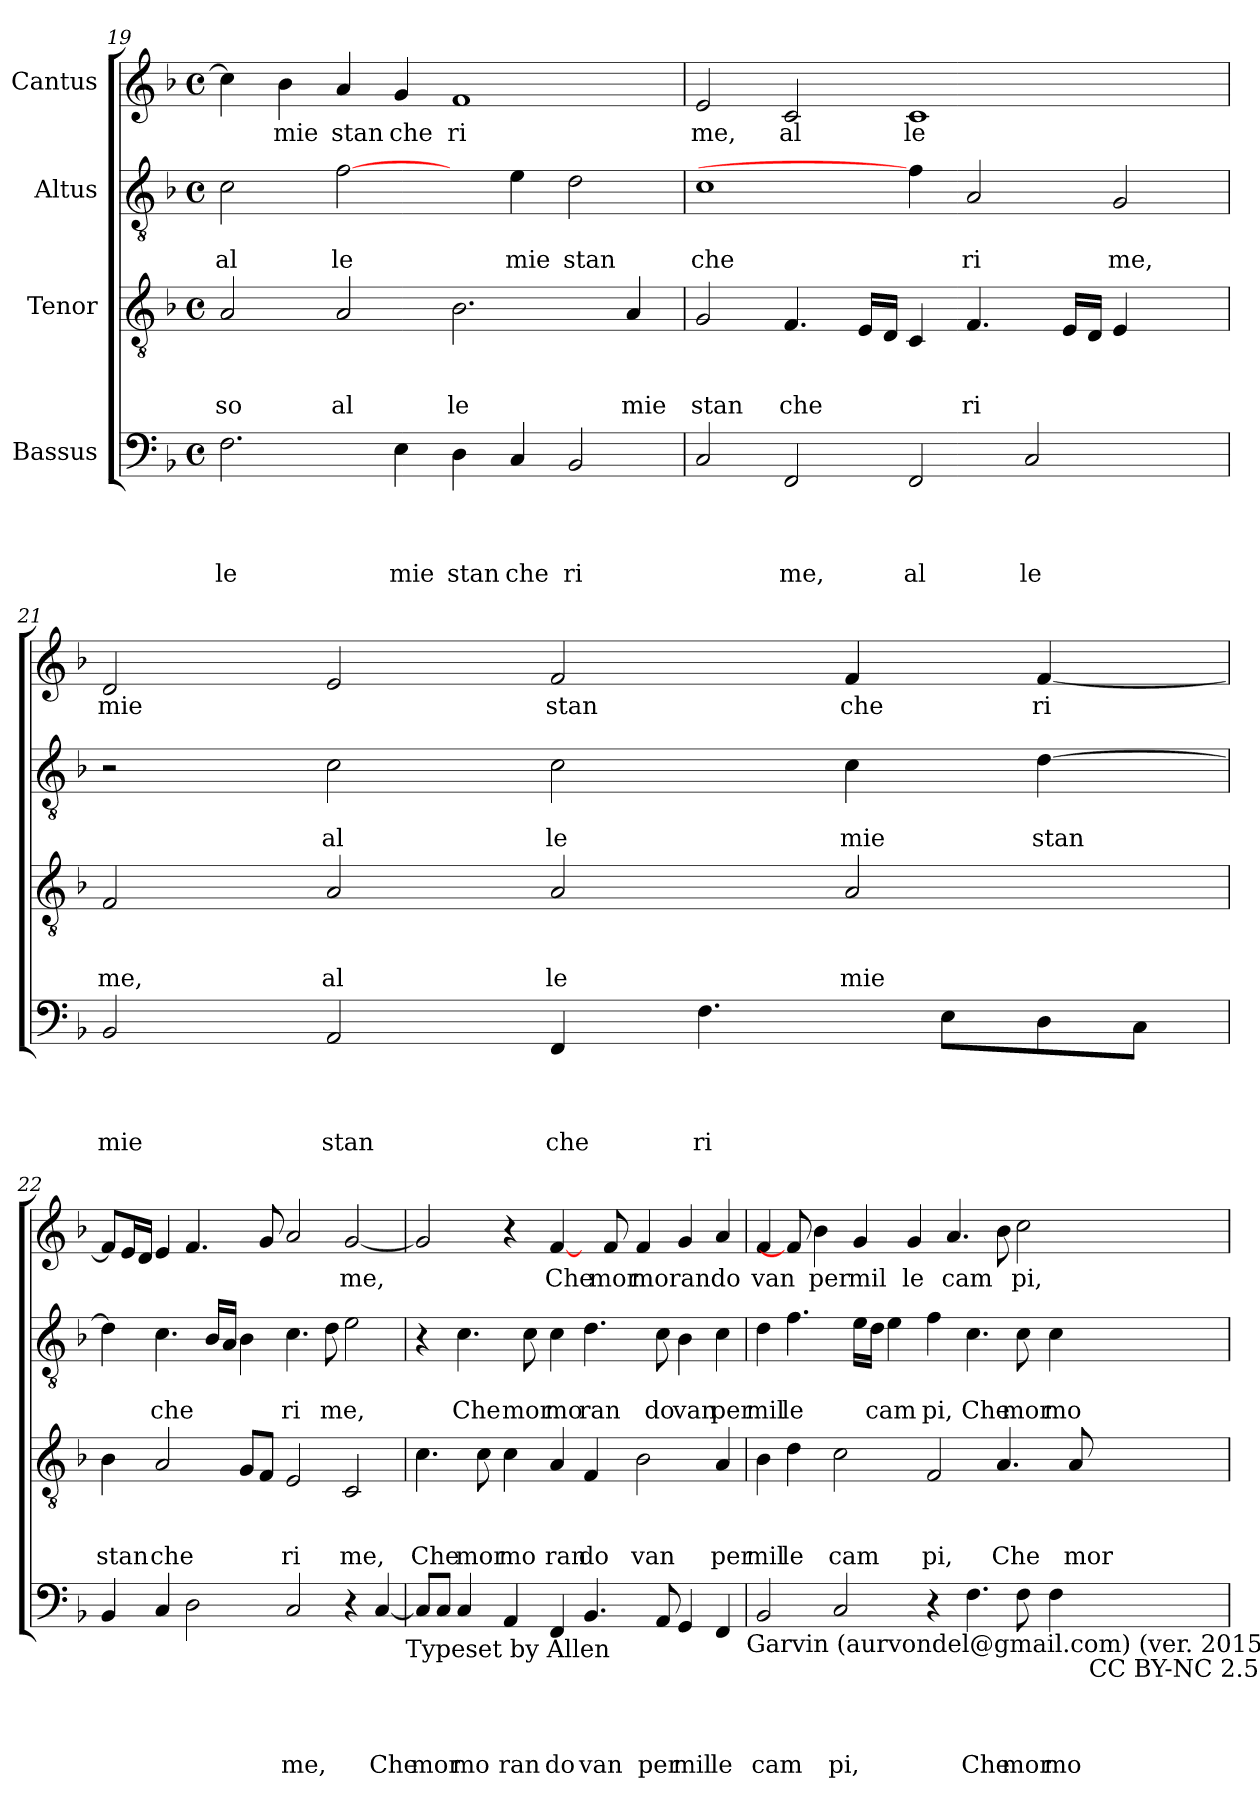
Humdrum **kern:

**kern	**text	**text	**text	**text	**kern	**text	**text	**text	**kern	**text	**text	**kern	**text
*part4	*part4	*part4	*part4	*part4	*part3	*part3	*part3	*part3	*part2	*part2	*part2	*part1	*part1
*staff4	*staff4	*staff4	*staff4	*staff4	*staff3	*staff3	*staff3	*staff3	*staff2	*staff2	*staff2	*staff1	*staff1
*I"Bassus	*	*	*	*	*I"Tenor	*	*	*	*I"Altus	*	*	*I"Cantus	*
*clefF4	*	*	*	*	*clefGv2	*	*	*	*clefGv2	*	*	*clefG2	*
*k[b-]	*	*	*	*	*k[b-]	*	*	*	*k[b-]	*	*	*k[b-]	*
*F:	*	*	*	*	*F:	*	*	*	*F:	*	*	*F:	*
*M4/4	*	*	*	*	*M4/4	*	*	*	*M4/4	*	*	*M4/4	*
*met(c)	*	*	*	*	*met(c)	*	*	*	*met(c)	*	*	*met(c)	*
=19	=19	=19	=19	=19	=19	=19	=19	=19	=19	=19	=19	=19	=19
!	!	!	!	!LO:LY:b	!	!	!	!LO:LY:b	!	!	!LO:LY:b	!	!
2.F\	.	.	.	le	2A/	.	.	so	2c\	.	al	4cc\]	.
!	!	!	!	!	!	!	!	!	!	!	!	!	!LO:LY:b
.	.	.	.	.	.	.	.	.	.	.	.	4b-\	mie
!	!	!	!	!	!	!	!	!LO:LY:b	!	!	!LO:LY:b	!	!LO:LY:b
.	.	.	.	.	2A/	.	.	al	[2f\	.	le	4a/	stan
!	!	!	!	!LO:LY:b	!	!	!	!	!	!	!	!	!LO:LY:b
4E\	.	.	.	mie	.	.	.	.	.	.	.	4g/	che
!	!	!	!	!LO:LY:b	!	!	!	!LO:LY:b	!	!	!	!	!LO:LY:b
4D\	.	.	.	stan	2.B-\	.	.	le	4ryy	.	.	1f	ri
!	!	!	!	!LO:LY:b	!	!	!	!	!	!	!LO:LY:b	!	!
4C/	.	.	.	che	.	.	.	.	4e\	.	mie	.	.
!	!	!	!	!LO:LY:b	!	!	!	!	!	!	!LO:LY:b	!	!
2BB-/	.	.	.	ri	.	.	.	.	2d\	.	stan	.	.
!	!	!	!	!	!	!	!	!LO:LY:b	!	!	!	!	!
.	.	.	.	.	4A/	.	.	mie	.	.	.	.	.
=20	=20	=20	=20	=20	=20	=20	=20	=20	=20	=20	=20	=20	=20
!	!	!	!	!	!	!	!	!LO:LY:b	!	!	!LO:LY:b	!	!LO:LY:b
2C/	.	.	.	.	2G/	.	.	stan	1c	.	che	2e/	me,
!	!	!	!	!LO:LY:b	!	!	!	!LO:LY:b	!	!	!	!	!LO:LY:b
2FF/	.	.	.	me,	4.F/	.	.	che	.	.	.	2c/	al
.	.	.	.	.	16E/LL	.	.	.	.	.	.	.	.
.	.	.	.	.	16D/JJ	.	.	.	.	.	.	.	.
!	!	!	!	!LO:LY:b	!	!	!	!	!	!	!	!	!LO:LY:b
2FF/	.	.	.	al	4C/	.	.	.	4f\]	.	.	1c	le
!	!	!	!	!	!	!	!	!LO:LY:b	!	!	!LO:LY:b	!	!
.	.	.	.	.	4.F/	.	.	ri	2A/	.	ri	.	.
!	!	!	!	!LO:LY:b	!	!	!	!	!	!	!	!	!
2C/	.	.	.	le	.	.	.	.	.	.	.	.	.
.	.	.	.	.	16E/LL	.	.	.	.	.	.	.	.
.	.	.	.	.	16D/JJ	.	.	.	.	.	.	.	.
!	!	!	!	!	!	!	!	!	!	!	!LO:LY:b	!	!
.	.	.	.	.	4E/	.	.	.	2G/	.	me,	.	.
4ryy	.	.	.	.	4ryy	.	.	.	.	.	.	4ryy	.
=21	=21	=21	=21	=21	=21	=21	=21	=21	=21	=21	=21	=21	=21
!	!	!	!	!LO:LY:b	!	!	!	!LO:LY:b	!	!	!	!	!LO:LY:b
2BB-/	.	.	.	mie	2F/	.	.	me,	2r	.	.	2d/	mie
!	!	!	!	!LO:LY:b	!	!	!	!LO:LY:b	!	!	!LO:LY:b	!	!
2AA/	.	.	.	stan	2A/	.	.	al	2c\	.	al	2e/	.
!	!	!	!	!LO:LY:b	!	!	!	!LO:LY:b	!	!	!LO:LY:b	!	!LO:LY:b
4FF/	.	.	.	che	2A/	.	.	le	2c\	.	le	2f/	stan
!	!	!	!	!LO:LY:b	!	!	!	!	!	!	!	!	!
4.F\	.	.	.	ri	.	.	.	.	.	.	.	.	.
!	!	!	!	!	!	!	!	!LO:LY:b	!	!	!LO:LY:b	!	!LO:LY:b
.	.	.	.	.	2A/	.	.	mie	4c\	.	mie	4f/	che
8E\L	.	.	.	.	.	.	.	.	.	.	.	.	.
!	!	!	!	!	!	!	!	!	!	!	!LO:LY:b	!	!LO:LY:b
8D\	.	.	.	.	.	.	.	.	[<4d\	.	stan	[<4f/	ri
8C\J	.	.	.	.	.	.	.	.	.	.	.	.	.
!!LO:PB:g=z
=22	=22	=22	=22	=22	=22	=22	=22	=22	=22	=22	=22	=22	=22
!	!	!	!	!	!	!	!	!LO:LY:b	!	!	!	!	!
4BB-/	.	.	.	.	4B-\	.	.	stan	4d\]	.	.	8f/L]	.
.	.	.	.	.	.	.	.	.	.	.	.	16e/L	.
.	.	.	.	.	.	.	.	.	.	.	.	16d/JJ	.
!	!	!	!	!	!	!	!	!LO:LY:b	!	!	!LO:LY:b	!	!
4C/	.	.	.	.	2A/	.	.	che	4.c\	.	che	4e/	.
2D\	.	.	.	.	.	.	.	.	.	.	.	4.f/	.
.	.	.	.	.	.	.	.	.	16B-/LL	.	.	.	.
.	.	.	.	.	.	.	.	.	16A/JJ	.	.	.	.
.	.	.	.	.	8G/L	.	.	.	4B-\	.	.	.	.
.	.	.	.	.	8F/J	.	.	.	.	.	.	8g/	.
!	!	!	!	!LO:LY:b	!	!	!	!LO:LY:b	!	!	!LO:LY:b	!	!
2C/	.	.	.	me,	2E/	.	.	ri	4.c\	.	ri	2a/	.
!	!	!	!	!	!	!	!	!	!	!	!LO:LY:b	!	!
.	.	.	.	.	.	.	.	.	8d\	.	me,	.	.
!	!	!	!	!	!	!	!	!LO:LY:b	!	!	!	!	!LO:LY:b
4r	.	.	.	.	2C/	.	.	me,	2e\	.	.	[<2g/	me,
!	!	!	!	!LO:LY:b	!	!	!	!	!	!	!	!	!
[<4C/	.	.	.	Che	.	.	.	.	.	.	.	.	.
!LO:TX:b:t=Typeset by Allen	!	!	!	!	!	!	!	!	!	!	!	!	!
=23	=23	=23	=23	=23	=23	=23	=23	=23	=23	=23	=23	=23	=23
!	!	!	!	!LO:LY:b	!	!	!	!LO:LY:b	!	!	!	!	!
8C/L]	.	.	.	mor	4.c\	.	.	Che	4r	.	.	2g/]	.
8C/J	.	.	.	.	.	.	.	.	.	.	.	.	.
!	!	!	!	!LO:LY:b	!	!	!	!	!	!	!LO:LY:b	!	!
4C/	.	.	.	mo	.	.	.	.	4.c\	.	Che	.	.
!	!	!	!	!	!	!	!	!LO:LY:b	!	!	!	!	!
.	.	.	.	.	8c\	.	.	mor	.	.	.	.	.
!	!	!	!	!LO:LY:b	!	!	!	!LO:LY:b	!	!	!	!	!
4AA/	.	.	.	ran	4c\	.	.	mo	.	.	.	4r	.
!	!	!	!	!	!	!	!	!	!	!	!LO:LY:b	!	!
.	.	.	.	.	.	.	.	.	8c\	.	mor	.	.
!	!	!	!	!LO:LY:b	!	!	!	!LO:LY:b	!	!	!LO:LY:b	!	!LO:LY:b
4FF/	.	.	.	do	4A/	.	.	ran	4c\	.	mo	[4f/	Che
!	!	!	!	!LO:LY:b	!	!	!	!LO:LY:b	!	!	!LO:LY:b	!	!
4.BB-/	.	.	.	van	4F/	.	.	do	4.d\	.	ran	8ryy	.
!	!	!	!	!	!	!	!	!	!	!	!	!	!LO:LY:b
.	.	.	.	.	.	.	.	.	.	.	.	8f/	mor
!	!	!	!	!	!	!	!	!LO:LY:b	!	!	!	!	!LO:LY:b
.	.	.	.	.	2B-\	.	.	van	.	.	.	4f/	mo
!	!	!	!	!LO:LY:b	!	!	!	!	!	!	!LO:LY:b	!	!
8AA/	.	.	.	per	.	.	.	.	8c\	.	do	.	.
!	!	!	!	!LO:LY:b	!	!	!	!	!	!	!LO:LY:b	!	!LO:LY:b
4GG/	.	.	.	mil	.	.	.	.	4B-\	.	van	4g/	ran
!	!	!	!	!LO:LY:b	!	!	!	!LO:LY:b	!	!	!LO:LY:b	!	!LO:LY:b
4FF/	.	.	.	le	4A/	.	.	per	4c\	.	per	4a/	do
!LO:TX:b:t=Garvin (aurvondel@gmail.com) (ver. 2015-08-15)	!	!	!	!	!	!	!	!	!	!	!	!	!
=24	=24	=24	=24	=24	=24	=24	=24	=24	=24	=24	=24	=24	=24
!	!	!	!	!LO:LY:b	!	!	!	!LO:LY:b	!	!	!LO:LY:b	!	!LO:LY:b
2BB-/	.	.	.	cam	4B-\	.	.	mil	4d\	.	mil	4f/	van
!	!	!	!	!	!	!	!	!LO:LY:b	!	!	!LO:LY:b	!	!
.	.	.	.	.	4d\	.	.	le	4.f\	.	le	8f/]	.
!	!	!	!	!	!	!	!	!	!	!	!	!	!LO:LY:b
.	.	.	.	.	.	.	.	.	.	.	.	4b-\	per
!	!	!	!	!LO:LY:b	!	!	!	!LO:LY:b	!	!	!	!	!
2C/	.	.	.	pi,	2c\	.	.	cam	.	.	.	.	.
!	!	!	!	!	!	!	!	!	!	!	!	!	!LO:LY:b
.	.	.	.	.	.	.	.	.	16e\LL	.	.	4g/	mil
!	!	!	!	!	!	!	!	!	!	!	!LO:LY:b	!	!
.	.	.	.	.	.	.	.	.	16d\JJ	.	cam	.	.
.	.	.	.	.	.	.	.	.	4e\	.	.	.	.
!	!	!	!	!	!	!	!	!	!	!	!	!	!LO:LY:b
.	.	.	.	.	.	.	.	.	.	.	.	4g/	le
!	!	!	!	!	!	!	!	!LO:LY:b	!	!	!LO:LY:b	!	!
4r	.	.	.	.	2F/	.	.	pi,	4f\	.	pi,	.	.
!	!	!	!	!	!	!	!	!	!	!	!	!	!LO:LY:b
.	.	.	.	.	.	.	.	.	.	.	.	4.a/	cam
!	!	!	!	!LO:LY:b	!	!	!	!	!	!	!LO:LY:b	!	!
4.F\	.	.	.	Che	.	.	.	.	4.c\	.	Che	.	.
!	!	!	!	!	!	!	!	!LO:LY:b	!	!	!	!	!
.	.	.	.	.	4.A/	.	.	Che	.	.	.	8b-\	.
!	!	!	!	!LO:LY:b	!	!	!	!	!	!	!LO:LY:b	!	!LO:LY:b
8F\	.	.	.	mor	.	.	.	.	8c\	.	mor	2cc\	pi,
!	!	!	!	!LO:LY:b	!	!	!	!	!	!	!LO:LY:b	!	!
4F\	.	.	.	mo	.	.	.	.	4c\	.	mo	.	.
!	!	!	!	!	!	!	!	!LO:LY:b	!	!	!	!	!
.	.	.	.	.	8A/	.	.	mor	.	.	.	.	.
!LO:TX:b:t=CC BY-NC 2.5	!	!	!	!	!	!	!	!	!	!	!	!	!
8ryy	.	.	.	.	8ryy	.	.	.	8ryy	.	.	.	.
=	=	=	=	=	=	=	=	=	=	=	=	=	=
*-	*-	*-	*-	*-	*-	*-	*-	*-	*-	*-	*-	*-	*-
